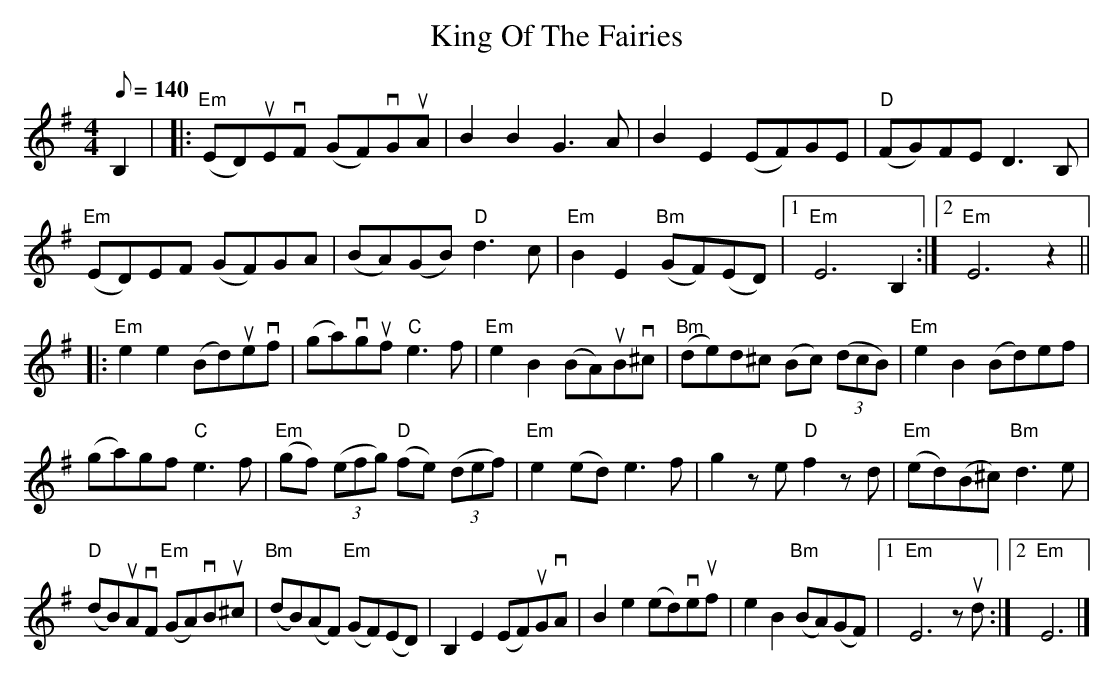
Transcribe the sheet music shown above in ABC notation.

X:1
T: King Of The Fairies
M: 4/4
L: 1/8
Q: 140
K: Em
B,2 |\
|: "Em" (ED)uEvF (GF)vGuA | B2B2 G3 A | B2E2 (EF)GE | "D" (FG)FE D3 B, |
"Em" (ED)EF (GF)GA | (BA)(GB) "D" d3 c | "Em" B2E2 "Bm" (GF)(ED) |\
[1 "Em" E6 B,2 :| [2 "Em" E6 z2 ||
|: "Em" e2 e2 (Bd)uevf | (ga)vguf "C" e3 f | "Em" e2 B2 (BA)uBv^c |\
"Bm" (de)d^c (Bc) (3(dcB) | "Em" e2 B2 (Bd)ef |
(ga)gf "C" e3 f | "Em" (gf) (3(efg) "D" (fe) (3(def) |\
"Em" e2 (ed) e3 f | g2 z e "D" f2 z d | "Em" (ed)(B^c) "Bm" d3 e |
"D" (dB)uAvF "Em" (GA)vBu^c | "Bm" (dB)(AF) "Em" (GF)(ED) |\
B,2 E2 (EF)uGvA | B2 e2 (ed)veuf | e2 B2 "Bm" (BA)(GF) |\
[1 "Em" E6 z ud :| [2 "Em" E6 |]
